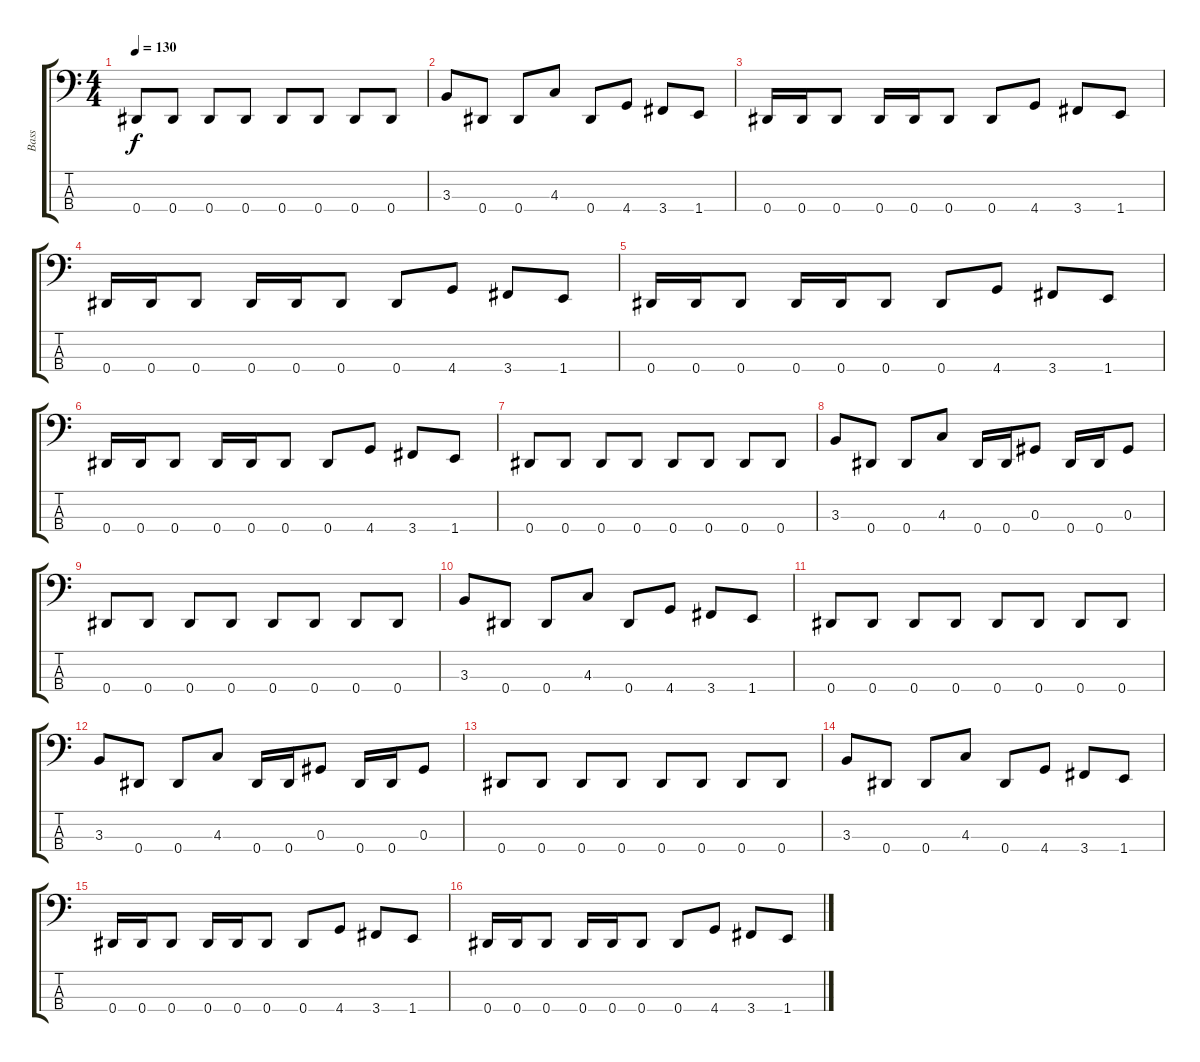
\track ("Bass" "Bass") {instrument electricbasspick}
\staff {score tabs}
\tuning (Gb2 Db2 Ab1 Eb1) {hide}
\ts (4 4)
\tempo 130
\clef f4
\ks c
0.4.8{dy f} 0.4.8 0.4.8 0.4.8 0.4.8 0.4.8 0.4.8 0.4.8 |
3.3.8 0.4.8 0.4.8 4.3.8 0.4.8 4.4.8 3.4.8 1.4.8 |
0.4.16 0.4.16 0.4.8 0.4.16 0.4.16 0.4.8 0.4.8 4.4.8 3.4.8 1.4.8 |
0.4.16 0.4.16 0.4.8 0.4.16 0.4.16 0.4.8 0.4.8 4.4.8 3.4.8 1.4.8 |
0.4.16 0.4.16 0.4.8 0.4.16 0.4.16 0.4.8 0.4.8 4.4.8 3.4.8 1.4.8 |
0.4.16 0.4.16 0.4.8 0.4.16 0.4.16 0.4.8 0.4.8 4.4.8 3.4.8 1.4.8 |
0.4.8 0.4.8 0.4.8 0.4.8 0.4.8 0.4.8 0.4.8 0.4.8 |
3.3.8 0.4.8 0.4.8 4.3.8 0.4.16 0.4.16 0.3.8 0.4.16 0.4.16 0.3.8 |
0.4.8 0.4.8 0.4.8 0.4.8 0.4.8 0.4.8 0.4.8 0.4.8 |
3.3.8 0.4.8 0.4.8 4.3.8 0.4.8 4.4.8 3.4.8 1.4.8 |
0.4.8 0.4.8 0.4.8 0.4.8 0.4.8 0.4.8 0.4.8 0.4.8 |
3.3.8 0.4.8 0.4.8 4.3.8 0.4.16 0.4.16 0.3.8 0.4.16 0.4.16 0.3.8 |
0.4.8 0.4.8 0.4.8 0.4.8 0.4.8 0.4.8 0.4.8 0.4.8 |
3.3.8 0.4.8 0.4.8 4.3.8 0.4.8 4.4.8 3.4.8 1.4.8 |
0.4.16 0.4.16 0.4.8 0.4.16 0.4.16 0.4.8 0.4.8 4.4.8 3.4.8 1.4.8 |
0.4.16 0.4.16 0.4.8 0.4.16 0.4.16 0.4.8 0.4.8 4.4.8 3.4.8 1.4.8
